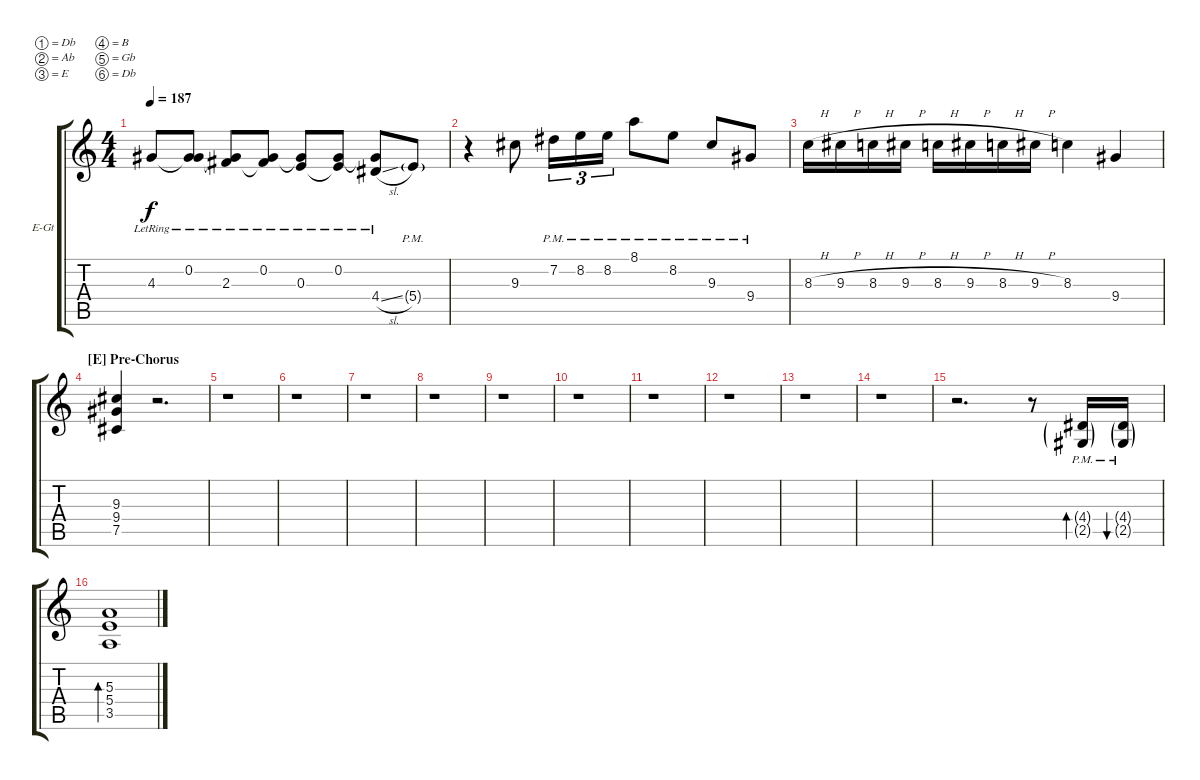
\defaultSystemsLayout 4
\bracketExtendMode groupsimilarinstruments
\firstSystemTrackNameOrientation horizontal
\otherSystemsTrackNameOrientation horizontal
\track ("Right Guitar (Main)" "E-Gt") {instrument distortionguitar}
\staff {score tabs}
\tuning (Db4 Ab3 E3 B2 Gb2 Db2)
\ts (4 4)
\tempo 187
\clef g2
\ks c
4.3{lr}.8{dy f} (0.2{lr} 4.3{lr t}).8 (0.2{lr t} 2.3).8 (0.2{lr} 2.3{t}).8 (0.2{lr t} 0.3).8 (0.2{lr} 0.3{t}).8 (4.4{sl} 0.2{lr t}).8 5.4{g pm}.8 |
r.4 9.3.8 7.2{pm}.16{tu (3 2)} 8.2{pm}.16{tu (3 2)} 8.2{pm}.16{tu (3 2)} 8.1{pm}.8 8.2{pm}.8 9.3{pm}.8 9.4{pm}.8 |
8.3{h}.16 9.3{h}.16 8.3{h}.16 9.3{h}.16 8.3{h}.16 9.3{h}.16 8.3{h}.16 9.3{h}.16 8.3.4 9.4.4 |
\section ("E" "Pre-Chorus")
(9.4 9.3 7.5).4 r.2{d} |
r.1 |
r.1 |
r.1 |
r.1 |
r.1 |
r.1 |
r.1 |
r.1 |
r.1 |
r.1 |
r.2{d} r.8 (2.5{g pm} 4.4{g pm}).16{bd 60} (2.5{g pm} 4.4{g pm}).16{bu 60} |
(3.5 5.4 5.3).1{bd 30}
